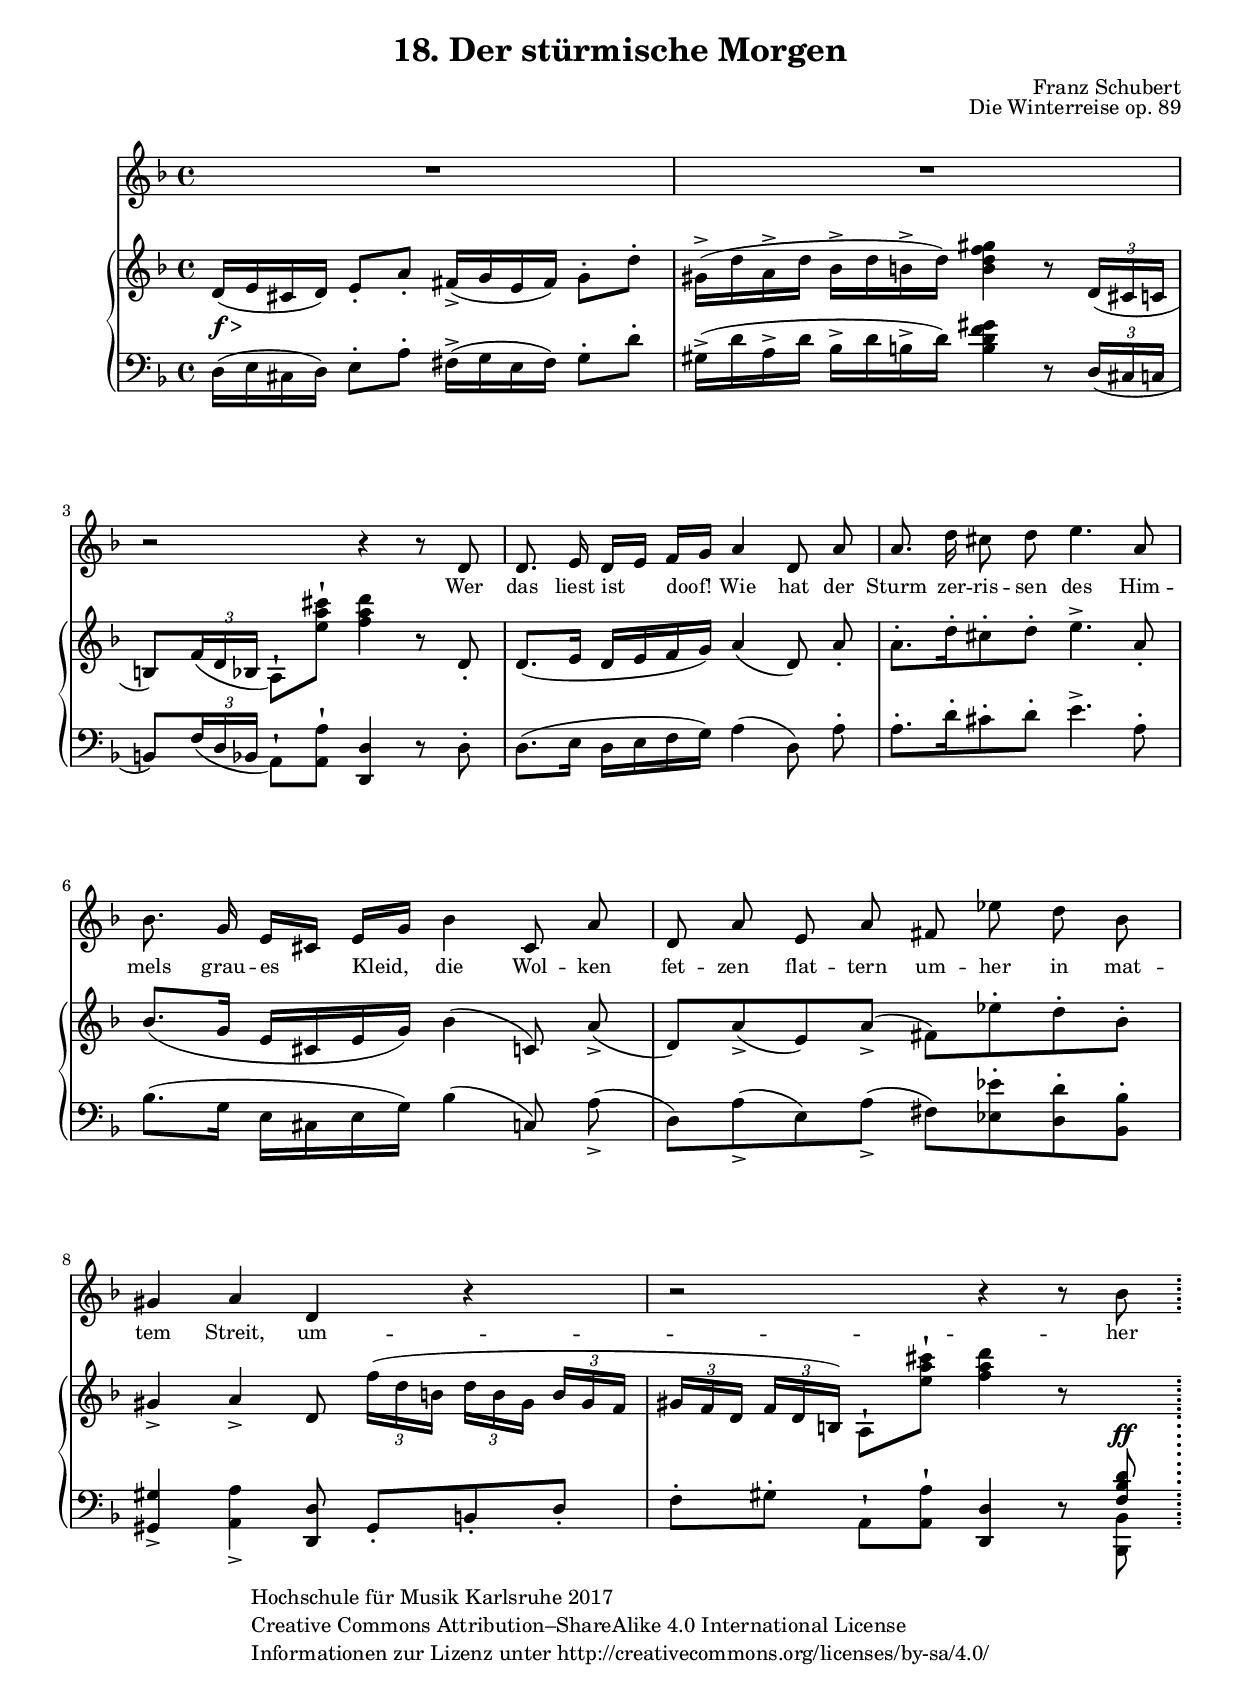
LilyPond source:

\version "2.18.2"

#(set-global-staff-size 18)

\paper{
    top-margin = 10
    bottom-margin = 10
    left-margin = 10
    right-margin = 10
    indent = 10
    short-indent = 2

   ragged-last-bottom = ##f
}

hfmCopyright = \markup{ \with-url #"www.creativecommons.org/licenses/by-sa/4.0/"
    \general-align #Y #CENTER {
            \column {
                "Hochschule für Musik Karlsruhe 2017"
                "Creative Commons Attribution–ShareAlike 4.0 International License"
                "Informationen zur Lizenz unter http://creativecommons.org/licenses/by-sa/4.0/"
            }
        }
    }


\header {
    title = "18. Der stürmische Morgen"
    opus = "Die Winterreise op. 89"
    composer = "Franz Schubert"
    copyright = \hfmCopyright
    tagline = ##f
}

global = {
    \key d \minor
    \time 4/4
    \override Script #'padding = #0.7
    \override TupletBracket.bracket-visibility = #'if-no-beam
}

stimme = \relative c' {
    \global
    \autoBeamOff
    R1
    R1
    r2 r4 r8 d
    d8. e16 d[ e] f[ g] a4 d,8 a'
    a8. d16 cis8 d e4. a,8
    bes8. g16 e[ cis] e[ g] bes4 cis,8 a'
    d, a' e a fis es' d bes
    gis4 a d, r
    r2 r4 r8 bes'
    \bar ";"
}

text = \lyricmode { \small
    Wer das liest ist doof!
    Wie hat der Sturm zer -- ris -- sen
    des Him -- mels grau -- es Kleid,
    die Wol -- ken fet -- zen__ flat -- tern
    um -- her in mat -- tem Streit,
    um -- her in mat -- tem Streit.
    Und
}

right = \relative c' {
    \global
    d16(_\markup { \dynamic f > } e cis d) e8-. a-. fis16(_> g e fis) g8-. d'-.
    gis,16^>( d' a^> d bes^> d b^> d) <b d f gis>4 r8 \tuplet 3/2 { d,16( cis c }
    b8) \tuplet 3/2 { f'16_( d bes } a8)^! <e'' a cis>^! <f a d>4 r8 d,8-.
    d8.( e16 d e f g) a4( d,8) \noBeam a'-.
    a8.[-. d16-. cis8-. d]-. e4.^> a,8-.
    bes8.([ g16] e[ cis e g]) bes4( c,8) \noBeam a'(_>
    d,)[ a'_>( e) a]_>( fis)[ es'-. d-. bes-.]
    gis4_> a_> d,8 \tuplet 3/2 8 { f'16[( d b] d[ b gis] b gis f
    gis[ f d] f d b) } a8^! <e'' a cis>^! <f a d>4 r8 \change Staff = "down" \voiceOne <f,, bes d>^\ff
}

left = \relative c {
    \global
    d16( e cis d) e8-. a-. fis16->( g e fis) g8-. d'-.
    gis,16^>( d' a^> d bes^> d b^> d) <b d f gis>4 r8 \tuplet 3/2 { d,16( cis c } \break
    b8) \tuplet 3/2 { f'16_( d bes } a8)^! <a a'>^! <d, d'>4 r8 d'-.
    d8.( e16 d e f g) a4( d,8) \noBeam a'-.
    a8.[-. d16-. cis8-. d]-. e4.^> a,8-.
    bes8.([ g16] e[ cis e g]) bes4( c,8) \noBeam a'(_>
    d,)[ a'_>( e) a]_>( fis)[ <es es'>-. <d d'>-. <bes bes'>-.]
    <gis gis'>4_> <a a'>_> <d, d'>8 gis8-.[ b-. d-.]
    f-.[ gis-.] a,^! <a a'>^!<d, d'>4 r8 \voiceTwo <bes bes'>
}

\score {
    <<
        \new Staff { \stimme \addlyrics { \text } }
        \new PianoStaff <<
            \new Staff = "up" { \right }
            \new Staff = "down" { \clef bass \left }
        >>
    >>
    \layout { }
}
